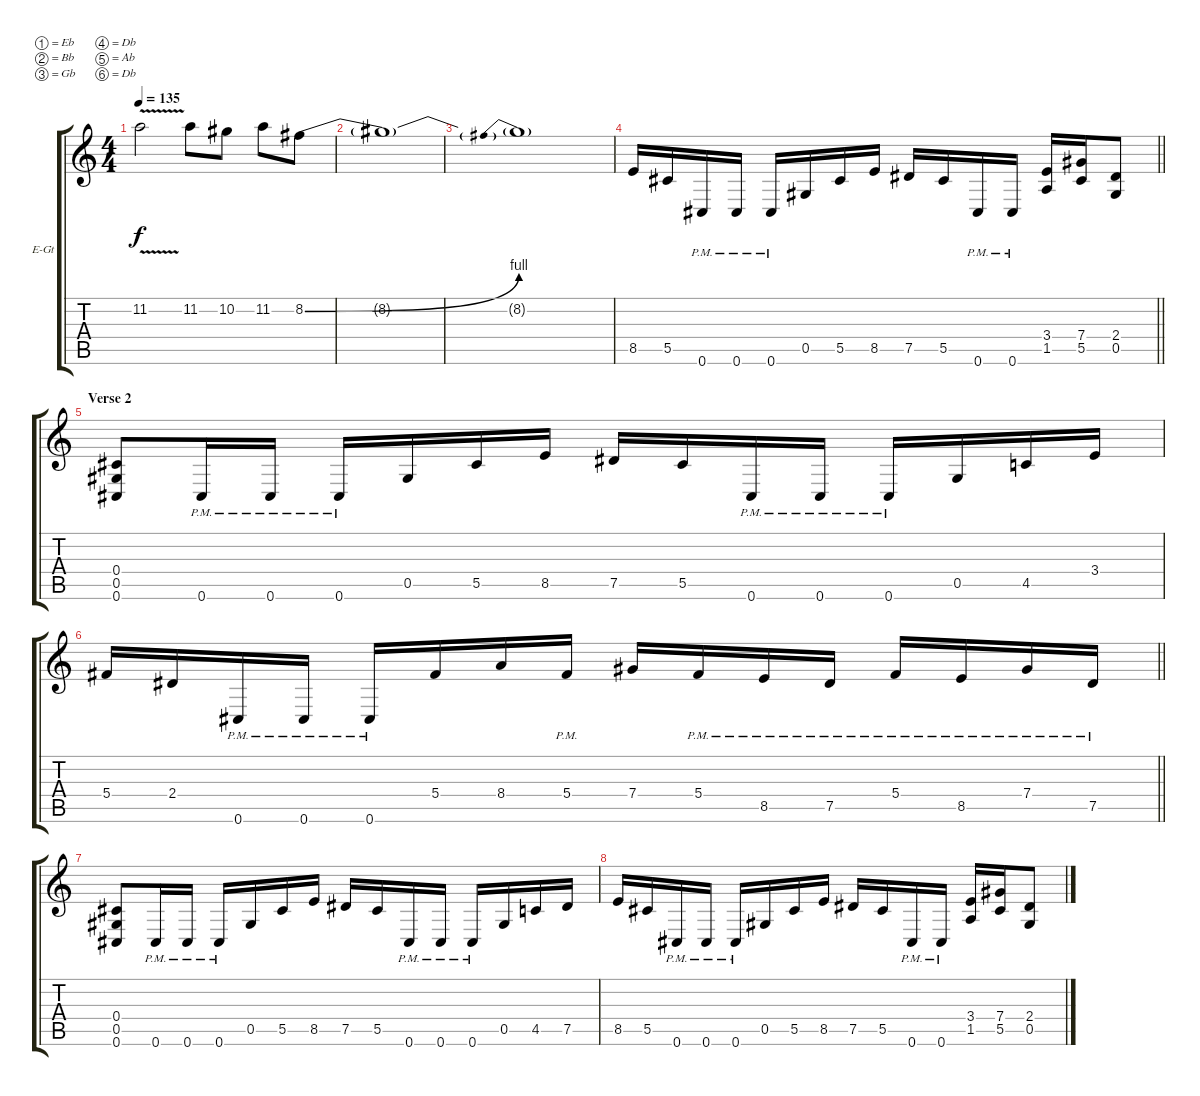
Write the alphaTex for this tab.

\bracketExtendMode groupsimilarinstruments
\firstSystemTrackNameOrientation horizontal
\otherSystemsTrackNameOrientation horizontal
\track ("Lead Guitar" "E-Gt") {instrument distortionguitar}
\staff {score tabs}
\tuning (Eb4 Bb3 Gb3 Db3 Ab2 Db2)
\ts (4 4)
\tempo 135
\clef g2
\ks c
11.2{v}.2{dy f} 11.2.8 10.2.8 11.2.8 8.2{be (bend 0 0 60 4)}.8 |
8.2{t}.1 |
8.2{be (prebend 0 4 60 4) t}.1 |
\barLineRight lightlight
8.5.16 5.5.16 0.6{pm}.16 0.6{pm}.16 0.6{pm}.16 0.5.16 5.5.16 8.5.16 7.5.16 5.5.16 0.6{pm}.16 0.6{pm}.16 (3.4 1.5).16 (7.4 5.5).16 (2.4 0.5).8 |
\section ("" "Verse 2")
(0.4 0.5 0.6).8 0.6{pm}.16 0.6{pm}.16 0.6{pm}.16 0.5.16 5.5.16 8.5.16 7.5.16 5.5.16 0.6{pm}.16 0.6{pm}.16 0.6{pm}.16 0.5.16 4.5.16 3.4.16 |
\barLineRight lightlight
5.4.16 2.4.16 0.6{pm}.16 0.6{pm}.16 0.6{pm}.16 5.4.16 8.4.16 5.4{pm}.16 7.4.16 5.4{pm}.16 8.5{pm}.16 7.5{pm}.16 5.4{pm}.16 8.5{pm}.16 7.4{pm}.16 7.5{pm}.16 |
(0.4 0.5 0.6).8 0.6{pm}.16 0.6{pm}.16 0.6{pm}.16 0.5.16 5.5.16 8.5.16 7.5.16 5.5.16 0.6{pm}.16 0.6{pm}.16 0.6{pm}.16 0.5.16 4.5.16 7.5.16 |
8.5.16 5.5.16 0.6{pm}.16 0.6{pm}.16 0.6{pm}.16 0.5.16 5.5.16 8.5.16 7.5.16 5.5.16 0.6{pm}.16 0.6{pm}.16 (3.4 1.5).16 (7.4 5.5).16 (2.4 0.5).8
